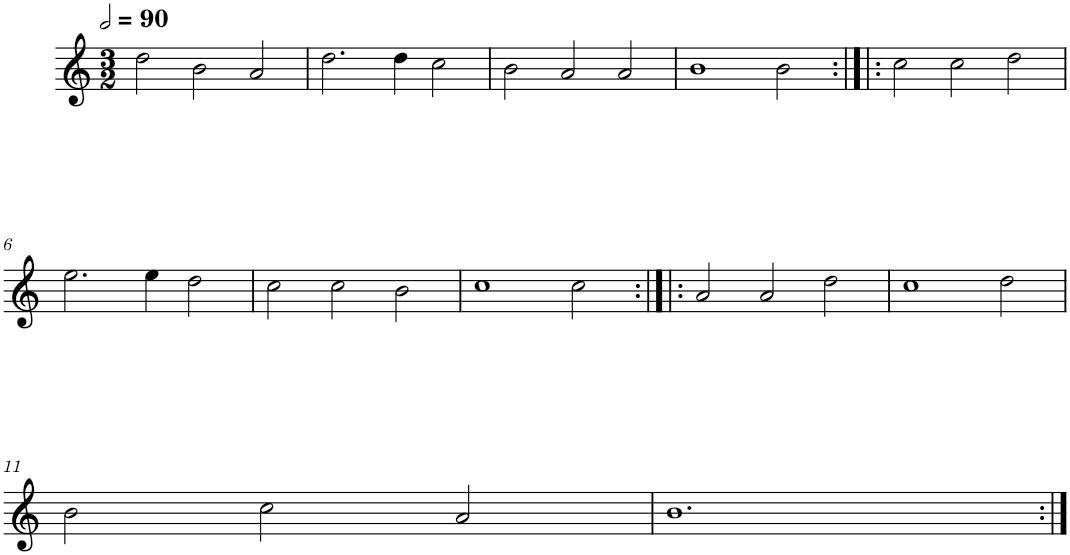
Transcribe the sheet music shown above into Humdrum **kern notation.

**kern
*part1
*staff1
*I"Six parties
*clefG2
*k[]
*M3/2
*MM180
=1
2dd\
2b\
2a/
=2
2.dd\
4dd\
2cc\
=3
2b\
2a/
2a/
=4
1b
2b\
=5:|!|:
2cc\
2cc\
2dd\
!!LO:LB:g=z
=6
2.ee\
4ee\
2dd\
=7
2cc\
2cc\
2b\
=8
1cc
2cc\
=9:|!|:
2a/
2a/
2dd\
=10
1cc
2dd\
!!LO:LB:g=z
=11
2b\
2cc\
2a/
=12
1.b
=:|!
*-
